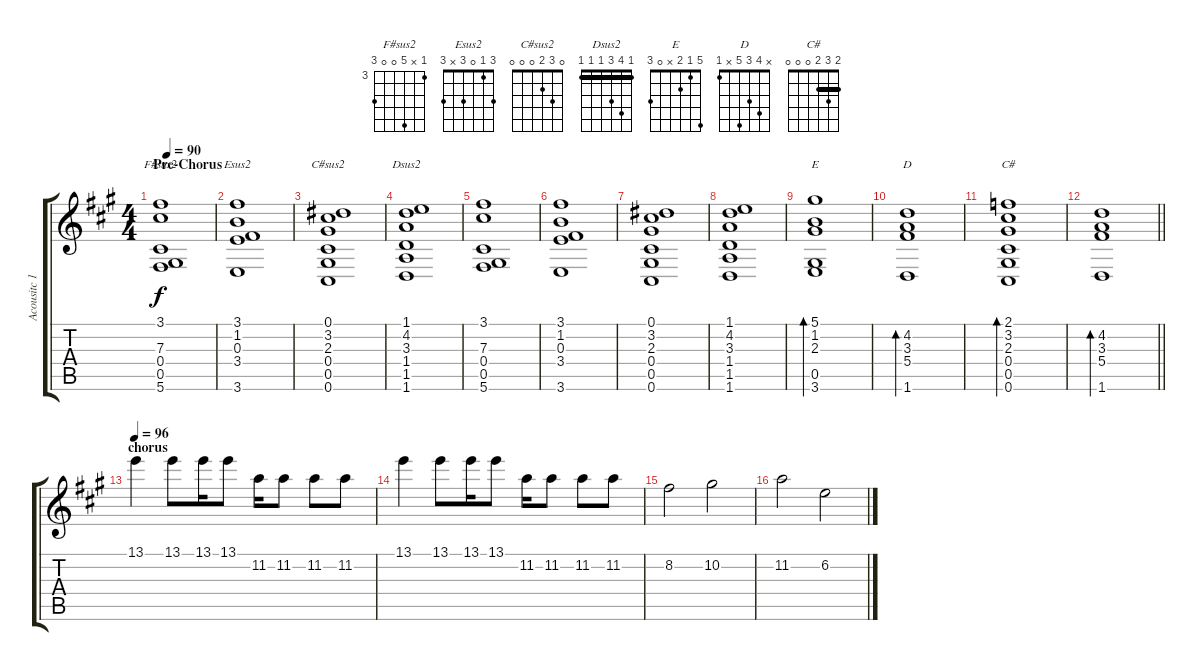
\track ("Acousitc 1" "Acousitc 1") {instrument acousticguitarsteel}
\staff {score tabs}
\tuning (Eb4 Bb3 Gb3 Db3 Ab2 Db2) {hide}
\chord ("F#sus2" 3 x 7 0 0 5) {firstfret 3}
\chord ("Esus2" 3 1 0 3 x 3)
\chord ("C#sus2" 0 3 2 0 0 0)
\chord ("Dsus2" 1 4 3 1 1 1) {barre 1}
\chord ("E" 5 1 2 x 0 3)
\chord ("D" x 4 3 5 x 1)
\chord ("C#" 2 3 2 0 0 0) {barre 2}
\ts (4 4)
\section ("" "Pre-Chorus")
\tempo 90
\clef g2
\ks f#minor
(3.1 7.3 0.4 0.5 5.6).1{ch "F#sus2" dy f} |
(3.1 1.2 0.3 3.4 3.6).1{ch "Esus2"} |
(0.1 3.2 2.3 0.4 0.5 0.6).1{ch "C#sus2"} |
(1.1 4.2 3.3 1.4 1.5 1.6).1{ch "Dsus2"} |
(3.1 7.3 0.4 0.5 5.6).1 |
(3.1 1.2 0.3 3.4 3.6).1 |
(0.1 3.2 2.3 0.4 0.5 0.6).1 |
(1.1 4.2 3.3 1.4 1.5 1.6).1 |
(5.1 1.2 2.3 0.5 3.6).1{bd 120 ch "E"} |
(4.2 3.3 5.4 1.6).1{bd 120 ch "D"} |
(2.1 3.2 2.3 0.4 0.5 0.6).1{bd 120 ch "C#"} |
\barLineRight lightlight
(4.2 3.3 5.4 1.6).1{bd 120} |
\section ("" "chorus")
\tempo 96
13.1.4 13.1.8 13.1.16 13.1.8 11.2.16 11.2.8 11.2.8 11.2.8 |
13.1.4 13.1.8 13.1.16 13.1.8 11.2.16 11.2.8 11.2.8 11.2.8 |
8.2.2 10.2.2 |
11.2.2 6.2.2
